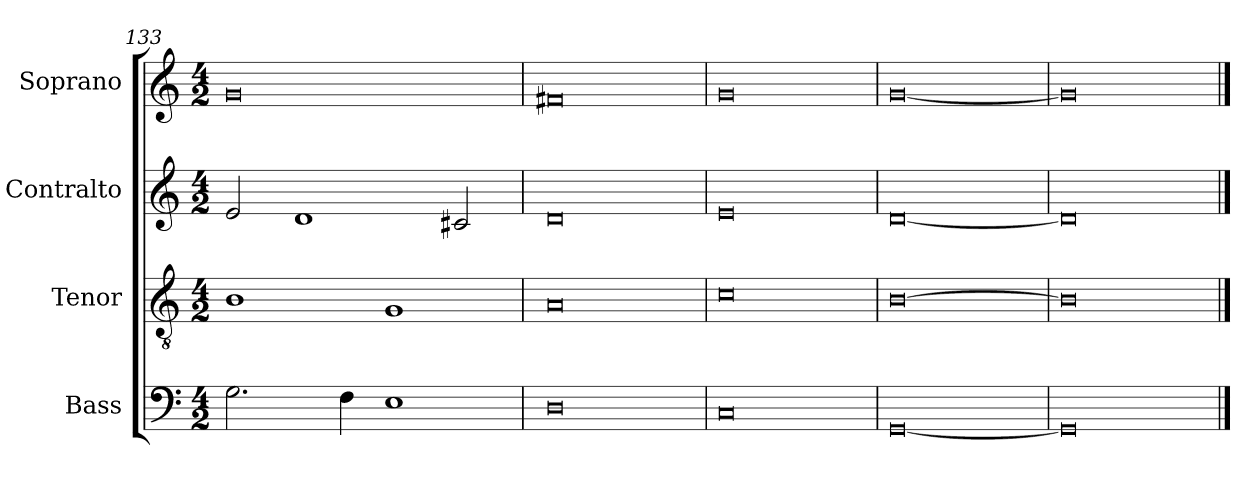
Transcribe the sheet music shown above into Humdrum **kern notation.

**kern	**kern	**kern	**kern
*part4	*part3	*part2	*part1
*staff4	*staff3	*staff2	*staff1
*I"Bass	*I"Tenor	*I"Contralto	*I"Soprano
*I'B	*I'T	*I'A	*I'S
*clefF4	*clefGv2	*clefG2	*clefG2
*k[]	*k[]	*k[]	*k[]
*G:mix	*G:mix	*G:mix	*G:mix
*M4/2	*M4/2	*M4/2	*M4/2
=133	=133	=133	=133
2.G	1B	2e	0g
.	.	1d	.
4F	.	.	.
1E	1G	.	.
.	.	2c#X	.
=134	=134	=134	=134
0D	0A	0d	0f#X
=135	=135	=135	=135
0C	0c	0e	0g
=136	=136	=136	=136
[0GG	[0B	[0d	[0g
=137	=137	=137	=137
0GG]	0B]	0d]	0g]
==	==	==	==
*-	*-	*-	*-
